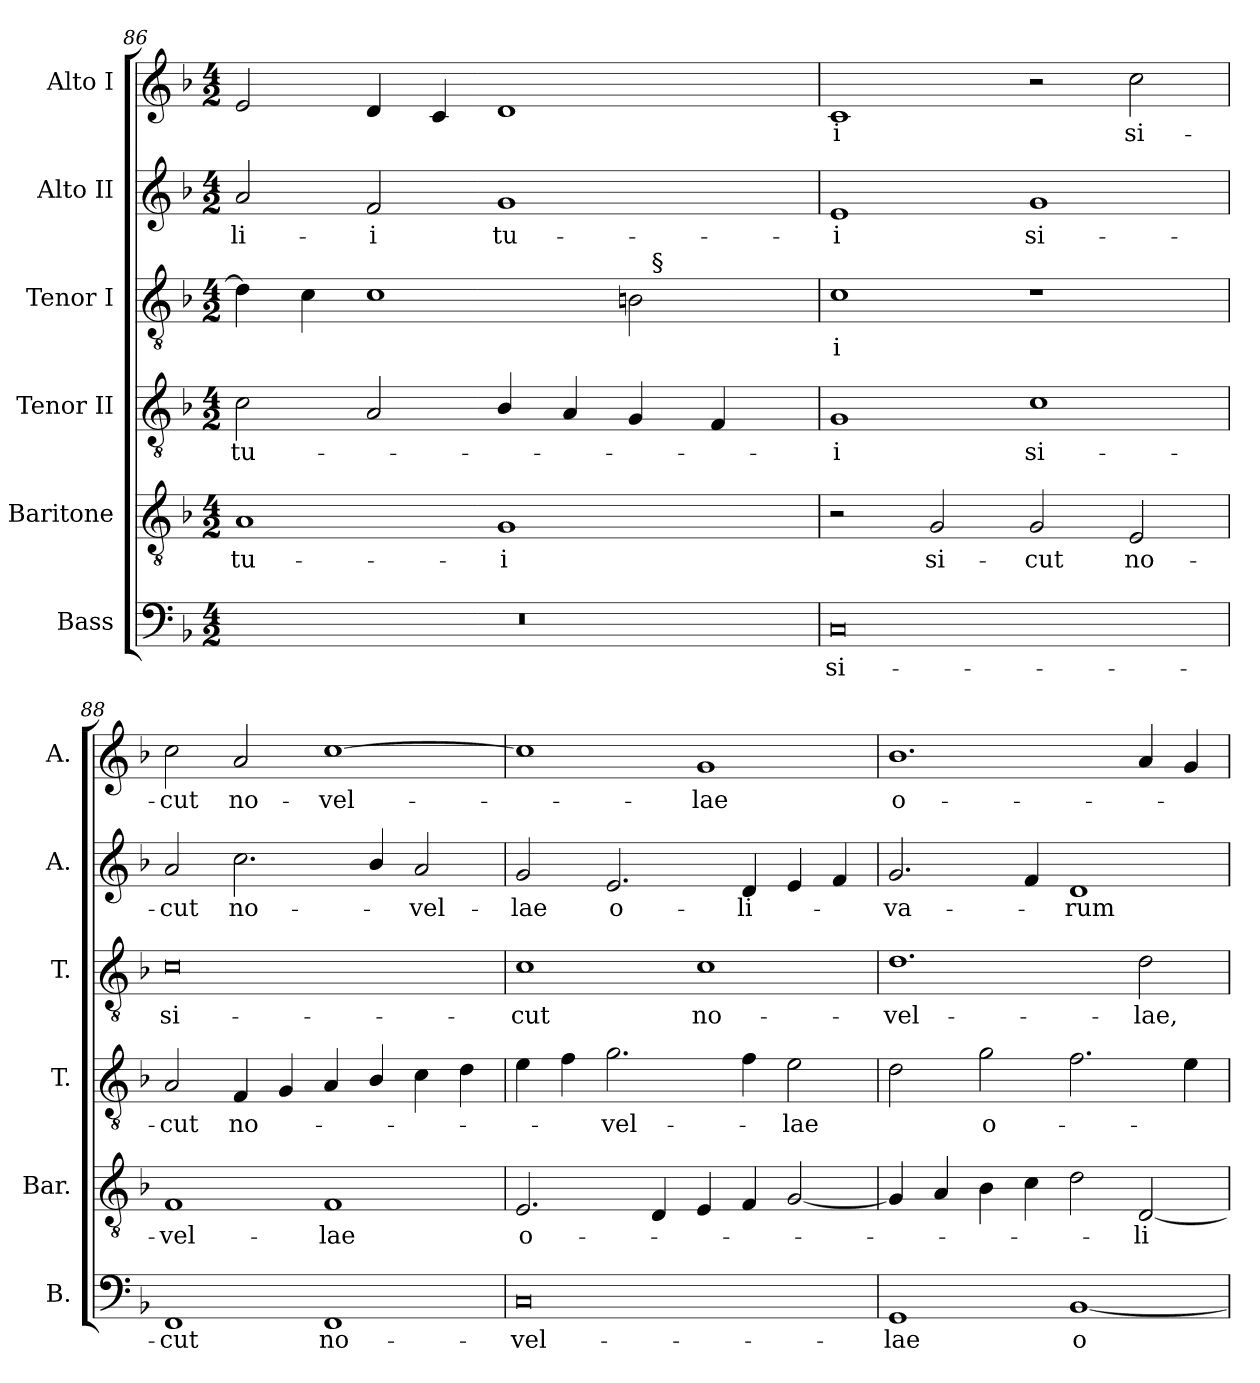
**kern	**text	**kern	**text	**kern	**text	**kern	**text	**kern	**text	**kern	**text
*part6	*part6	*part5	*part5	*part4	*part4	*part3	*part3	*part2	*part2	*part1	*part1
*staff6	*staff6	*staff5	*staff5	*staff4	*staff4	*staff3	*staff3	*staff2	*staff2	*staff1	*staff1
*I"Bass	*	*I"Baritone	*	*I"Tenor II	*	*I"Tenor I	*	*I"Alto II	*	*I"Alto I	*
*I'B.	*	*I'Bar.	*	*I'T.	*	*I'T.	*	*I'A.	*	*I'A.	*
!!LO:LB:g=z
*clefF4	*	*clefGv2	*	*clefGv2	*	*clefGv2	*	*clefG2	*	*clefG2	*
*	*	*ITrd7c12	*	*ITrd7c12	*	*ITrd7c12	*	*	*	*	*
*k[b-]	*	*k[b-]	*	*k[b-]	*	*k[b-]	*	*k[b-]	*	*k[b-]	*
*F:	*	*F:	*	*F:	*	*F:	*	*F:	*	*F:	*
*M4/2	*	*M4/2	*	*M4/2	*	*M4/2	*	*M4/2	*	*M4/2	*
=86	=86	=86	=86	=86	=86	=86	=86	=86	=86	=86	=86
!LO:N:vis=1	!	!	!	!	!	!	!	!	!	!	!
!	!	!	!LO:LY:b:color=#000000	!	!	!	!	!	!	!	!
!	!	!	!	!	!LO:LY:b:color=#000000	!	!	!	!	!	!
!	!	!	!	!	!	!	!	!	!LO:LY:b:color=#000000	!	!
*	*	*	*	*	*	*^	*	*	*	*	*
0r	.	1AAi	tu-	2Ci\	tu-	4Di\]	1ryy	.	2ai/	-li-	2ei/	.
.	.	.	.	.	.	4Ci\	.	.	.	.	.	.
!	!	!	!	!	!	!	!	!	!	!LO:LY:b:color=#000000	!	!
.	.	.	.	2AAi/	.	1Ci	.	.	2fi/	-i	4di/	.
.	.	.	.	.	.	.	.	.	.	.	4ci/	.
!	!	!	!LO:LY:b:color=#000000	!	!	!	!	!	!	!	!	!
!	!	!	!	!	!	!	!	!	!	!LO:LY:b:color=#000000	!	!
.	.	1GGi	-i	4BB-i/	.	.	2ryy	.	1gi	tu-	1di	.
.	.	.	.	4AAi/	.	.	.	.	.	.	.	.
.	.	.	.	4GGi/	.	2BBni\	32ryy	.	.	.	.	.
.	.	.	.	.	.	.	256ryy	.	.	.	.	.
!	!	!	!	!	!	!	!LO:TX:a:t=§	!	!	!	!	!
.	.	.	.	.	.	.	4ryy	.	.	.	.	.
.	.	.	.	4FFi/	.	.	.	.	.	.	.	.
.	.	.	.	.	.	.	8ryy	.	.	.	.	.
.	.	.	.	.	.	.	16ryy	.	.	.	.	.
.	.	.	.	.	.	.	64..ryy	.	.	.	.	.
*	*	*	*	*	*	*v	*v	*	*	*	*	*
=87	=87	=87	=87	=87	=87	=87	=87	=87	=87	=87	=87
*	*	*	*	*	*	*^	*	*	*	*	*
!	!LO:LY:b:color=#000000	!	!	!	!	!	!	!	!	!	!	!
*	*	*	*	*	*	*v	*v	*	*	*	*	*
*	*	*	*	*	*	*^	*	*	*	*	*
!	!	!	!	!	!LO:LY:b:color=#000000	!	!	!	!	!	!	!
*	*	*	*	*	*	*v	*v	*	*	*	*	*
*	*	*	*	*	*	*^	*	*	*	*	*
!	!	!	!	!	!	!	!	!LO:LY:b:color=#000000	!	!	!	!
*	*	*	*	*	*	*v	*v	*	*	*	*	*
*	*	*	*	*	*	*^	*	*	*	*	*
!	!	!	!	!	!	!	!	!	!	!LO:LY:b:color=#000000	!	!
*	*	*	*	*	*	*v	*v	*	*	*	*	*
*	*	*	*	*	*	*^	*	*	*	*	*
!	!	!	!	!	!	!	!	!	!	!	!	!LO:LY:b:color=#000000
*	*	*	*	*	*	*v	*v	*	*	*	*	*
0Ci	si-	2r	.	1GGi	-i	1Ci	-i	1ei	-i	1ci	-i
!	!	!	!LO:LY:b:color=#000000	!	!	!	!	!	!	!	!
.	.	2GGi/	si-	.	.	.	.	.	.	.	.
!	!	!	!LO:LY:b:color=#000000	!	!	!	!	!	!	!	!
!	!	!	!	!	!LO:LY:b:color=#000000	!	!	!	!	!	!
!	!	!	!	!	!	!	!	!	!LO:LY:b:color=#000000	!	!
.	.	2GGi/	-cut	1Ci	si-	1r	.	1gi	si-	2r	.
!	!	!	!LO:LY:b:color=#000000	!	!	!	!	!	!	!	!
!	!	!	!	!	!	!	!	!	!	!	!LO:LY:b:color=#000000
.	.	2EEi/	no-	.	.	.	.	.	.	2cci\	si-
=88	=88	=88	=88	=88	=88	=88	=88	=88	=88	=88	=88
!	!LO:LY:b:color=#000000	!	!	!	!	!	!	!	!	!	!
!	!	!	!LO:LY:b:color=#000000	!	!	!	!	!	!	!	!
!	!	!	!	!	!LO:LY:b:color=#000000	!	!	!	!	!	!
!	!	!	!	!	!	!	!LO:LY:b:color=#000000	!	!	!	!
!	!	!	!	!	!	!	!	!	!LO:LY:b:color=#000000	!	!
!	!	!	!	!	!	!	!	!	!	!	!LO:LY:b:color=#000000
1FFi	-cut	1FFi	-vel-	2AAi/	-cut	0Ci	si-	2ai/	-cut	2cci\	-cut
!	!	!	!	!	!LO:LY:b:color=#000000	!	!	!	!	!	!
!	!	!	!	!	!	!	!	!	!LO:LY:b:color=#000000	!	!
!	!	!	!	!	!	!	!	!	!	!	!LO:LY:b:color=#000000
.	.	.	.	4FFi/	no-	.	.	2.cci\	no-	2ai/	no-
.	.	.	.	4GGi/	.	.	.	.	.	.	.
!	!LO:LY:b:color=#000000	!	!	!	!	!	!	!	!	!	!
!	!	!	!LO:LY:b:color=#000000	!	!	!	!	!	!	!	!
!	!	!	!	!	!	!	!	!	!	!	!LO:LY:b:color=#000000
1FFi	no-	1FFi	-lae	4AAi/	.	.	.	.	.	[>1cci	-vel-
.	.	.	.	4BB-i/	.	.	.	4b-i/	.	.	.
!	!	!	!	!	!	!	!	!	!LO:LY:b:color=#000000	!	!
.	.	.	.	4Ci\	.	.	.	2ai/	-vel-	.	.
.	.	.	.	4Di\	.	.	.	.	.	.	.
=89	=89	=89	=89	=89	=89	=89	=89	=89	=89	=89	=89
!	!LO:LY:b:color=#000000	!	!	!	!	!	!	!	!	!	!
!	!	!	!LO:LY:b:color=#000000	!	!	!	!	!	!	!	!
!	!	!	!	!	!	!	!LO:LY:b:color=#000000	!	!	!	!
!	!	!	!	!	!	!	!	!	!LO:LY:b:color=#000000	!	!
0Ci	-vel-	2.EEi/	o-	4Ei\	.	1Ci	-cut	2gi/	-lae	1cci]	.
.	.	.	.	4Fi\	.	.	.	.	.	.	.
!	!	!	!	!	!LO:LY:b:color=#000000	!	!	!	!	!	!
!	!	!	!	!	!	!	!	!	!LO:LY:b:color=#000000	!	!
.	.	.	.	2.Gi\	-vel-	.	.	2.ei/	o-	.	.
.	.	4DDi/	.	.	.	.	.	.	.	.	.
!	!	!	!	!	!	!	!LO:LY:b:color=#000000	!	!	!	!
!	!	!	!	!	!	!	!	!	!	!	!LO:LY:b:color=#000000
.	.	4EEi/	.	.	.	1Ci	no-	.	.	1gi	-lae
!	!	!	!	!	!	!	!	!	!LO:LY:b:color=#000000	!	!
.	.	4FFi/	.	4Fi\	.	.	.	4di/	-li-	.	.
!	!	!	!	!	!LO:LY:b:color=#000000	!	!	!	!	!	!
.	.	[<2GGi/	.	2Ei\	-lae	.	.	4ei/	.	.	.
.	.	.	.	.	.	.	.	4fi/	.	.	.
=90	=90	=90	=90	=90	=90	=90	=90	=90	=90	=90	=90
!	!LO:LY:b:color=#000000	!	!	!	!	!	!	!	!	!	!
!	!	!	!	!	!	!	!LO:LY:b:color=#000000	!	!	!	!
!	!	!	!	!	!	!	!	!	!LO:LY:b:color=#000000	!	!
!	!	!	!	!	!	!	!	!	!	!	!LO:LY:b:color=#000000
1GGi	-lae	4GGi/]	.	2Di\	.	1.Di	-vel-	2.gi/	-va-	1.b-i	o-
.	.	4AAi/	.	.	.	.	.	.	.	.	.
!	!	!	!	!	!LO:LY:b:color=#000000	!	!	!	!	!	!
.	.	4BB-i\	.	2Gi\	o-	.	.	.	.	.	.
.	.	4Ci\	.	.	.	.	.	4fi/	.	.	.
!	!LO:LY:b:color=#000000	!	!	!	!	!	!	!	!	!	!
!	!	!	!	!	!	!	!	!	!LO:LY:b:color=#000000	!	!
[<1BB-i	o-	2Di\	.	2.Fi\	.	.	.	1di	-rum	.	.
!	!	!	!LO:LY:b:color=#000000	!	!	!	!	!	!	!	!
!	!	!	!	!	!	!	!LO:LY:b:color=#000000	!	!	!	!
.	.	[<2DDi/	-li-	.	.	2Di\	-lae,	.	.	4ai/	.
.	.	.	.	4Ei\	.	.	.	.	.	4gi/	.
=	=	=	=	=	=	=	=	=	=	=	=
*-	*-	*-	*-	*-	*-	*-	*-	*-	*-	*-	*-
